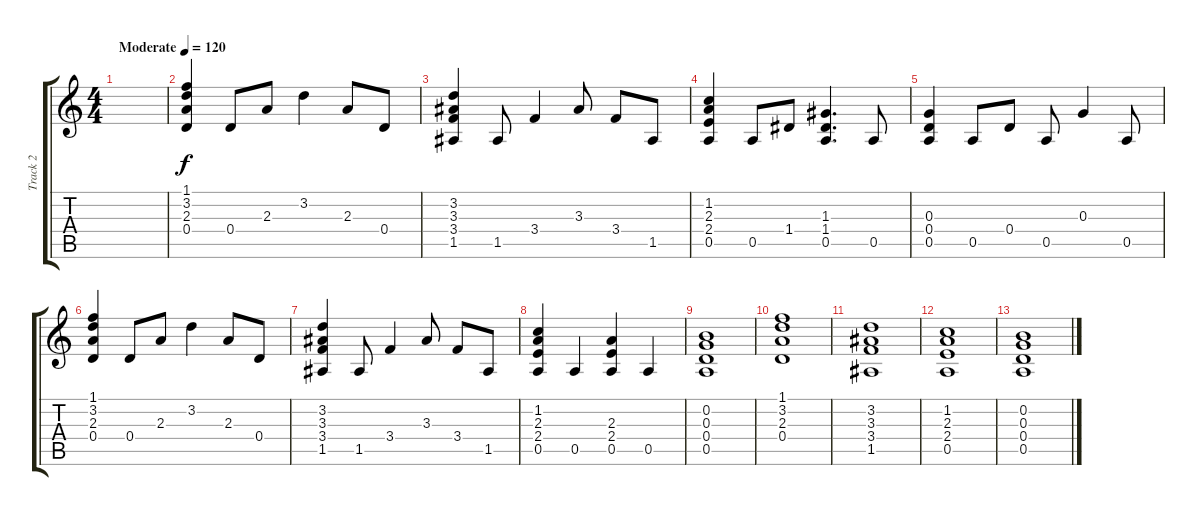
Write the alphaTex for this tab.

\track ("Track 2" "Track 2") {instrument acousticguitarnylon}
\staff {score tabs}
\tuning (E4 B3 G3 D3 A2 E2) {hide}
\ts (4 4)
\tempo (120 "Moderate")
\clef g2
\ks c
|
(1.1 3.2 2.3 0.4).4 0.4.8 2.3.8 3.2.4 2.3.8 0.4.8 |
(3.2 3.3 3.4 1.5).4 1.5.8 3.4.4 3.3.8 3.4.8 1.5.8 |
(1.2 2.3 2.4 0.5).4 0.5.8 1.4.8 (1.3 1.4 0.5).4{d} 0.5.8 |
(0.3 0.4 0.5).4 0.5.8 0.4.8 0.5.8 0.3.4 0.5.8 |
(1.1 3.2 2.3 0.4).4 0.4.8 2.3.8 3.2.4 2.3.8 0.4.8 |
(3.2 3.3 3.4 1.5).4 1.5.8 3.4.4 3.3.8 3.4.8 1.5.8 |
(1.2 2.3 2.4 0.5).4 0.5.4 (2.3 2.4 0.5).4 0.5.4 |
(0.2 0.3 0.4 0.5).1 |
(1.1 3.2 2.3 0.4).1 |
(3.2 3.3 3.4 1.5).1 |
(1.2 2.3 2.4 0.5).1 |
(0.2 0.3 0.4 0.5).1
